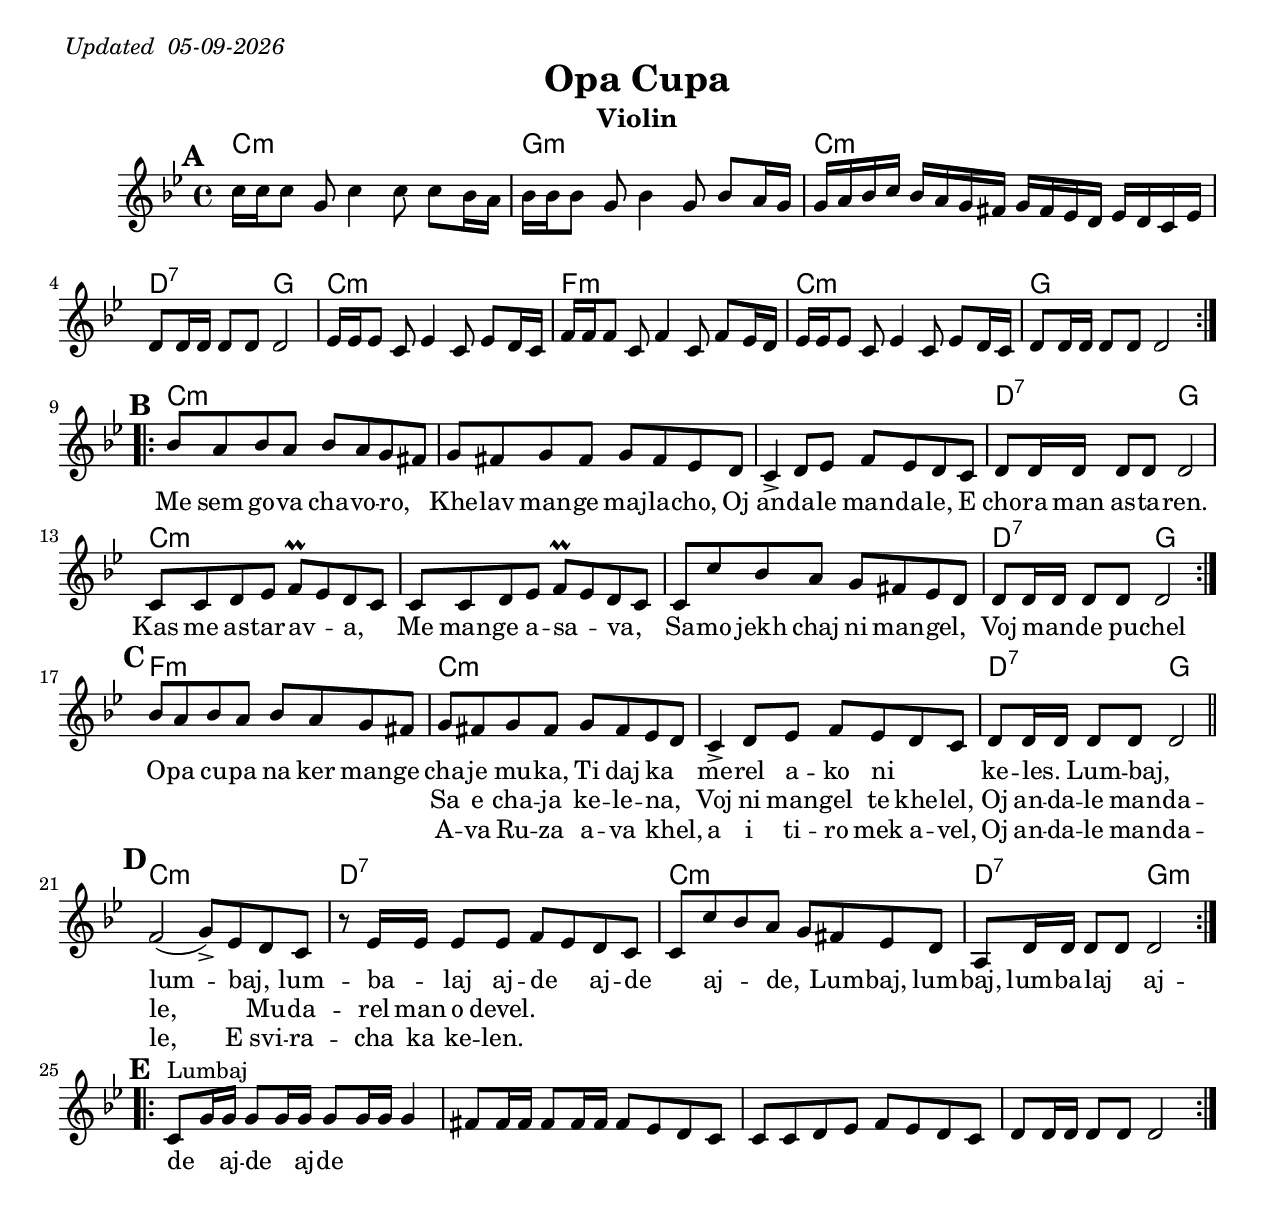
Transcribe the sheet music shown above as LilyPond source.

\version "2.18.0"
\include "english.ly"
\paper{
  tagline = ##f
  print-all-headers = ##t
  #(set-paper-size "letter")
}
date = #(strftime "%d-%m-%Y" (localtime (current-time)))

\markup{ \italic{ " Updated " \date  }  }
%\markup{Cm Gm Cm D7 G x2 ||Cm7 Gm Cm D7 G} x2



%#################################### Melody ########################
melody = \relative c'' {
  \clef treble
  \key g \minor
  \time 4/4
  \set Score.markFormatter = #format-mark-box-alphabet

  %\partial 16*3 a16 d f   %lead in notes
  \repeat volta 2{
  \mark \default
  c16  [c c8] g c4 c8 c [bf16 a]|
  bf16 [bf bf8] g bf4 g8  bf [a16 g]|
  g16 a bf c  bf a g fs g fs ef d ef d c ef|
  d8 d16 d d8 d d2|

  ef16[ef ef8] c8 ef4 c8 ef[d16 c ]|
  f16[f f8]    c8 f4  c8 f[ef16 d]|
  ef16[ef ef8] c8 ef4 c8 ef[d16 c ]|

  %d16 ef fs g   fs ef d c ef8 d c ef|
  d8 d16 d d8 d d2|
  }

  \break

  %\alternative { { }{ } }

 %\bar"||"
 \repeat volta 2{
   % first vocal
   \mark \default
  bf'8  a bf a bf a g fs|
  g8 fs g fs g fs ef d|
  c4-> d8 ef f ef d c
  d8 d16 d d8 d d2  % \bar"||"
  \break
  %Kas me
  c8 c d ef f\prall ef d  c|
  c8 c d ef f\prall ef d  c|
  c8 c' bf a g fs ef d|
  d8 d16 d d8 d d2|

 }
  \mark \default
  bf'8  a bf a bf a g fs|
  g8 fs g fs g fs ef d|
  c4-> d8 ef f ef d c
  d8 d16 d d8 d d2 \bar"||"
  \break

 \break
  \repeat volta 2{
    \mark \default
   % f2 r8 ef d c|
   % Opa Cupa
    f2 (g8->) ef d c
    r8 ef16 ef ef8 ef f ef d c|
    c8 c' bf a g fs ef d|
    a8 d16 d d8 d d2|
  }
  \repeat volta 2{
    \mark \default
    %Lumbaj
    c8 ^"Lumbaj" g'16 g g8 g16 g g8 g16 g g4|
    fs8 fs16 fs fs8 fs16 fs fs8 ef d c %fs8 fs16 fs16 fs4|
    c8 c d ef f ef d c |
    d8 d16 d d8 d d2|
  }

  % \alternative { { }{ } }

}
%################################# Lyrics #####################
\addlyrics{
  \repeat unfold 73{\skip 2}

  Me sem go -- va cha -- vo -- ro, _
  Khe -- lav man -- ge maj -- la -- cho,
  Oj an -- da -- le man -- da -- le,
  E cho -- ra man as -- ta -- ren.

  Kas me as -- tar -- av -- _ a, _
  Me man -- ge a -- sa -- _ va, _
  Sa -- mo jekh chaj ni man -- gel, _
  Voj man -- _ de pu -- chel

  O -- pa cu -- pa na ker man -- ge cha -- je mu -- ka,
  Ti daj ka _  me -- rel a -- ko ni _ _ ke -- les.  _

  Lum -- baj, _  lum -- baj, _ lum -- ba -- _ laj
  aj -- de _  aj -- de _ aj --  _ de, _

  Lum -- baj,  lum -- baj, lum -- ba -- laj _
  aj -- de _  aj -- de _ aj -- de

}
\addlyrics {
  \repeat unfold 140{\skip 2}
  Sa e cha -- ja ke -- le -- na, _
  Voj ni man -- gel te khe -- lel,
  Oj an -- da -- le man -- da -- le, _
  Mu -- da -- rel man o devel.

}

\addlyrics {
  \repeat unfold 140{\skip 2}
    A -- va Ru -- za a -- va khel, _
  a i ti -- ro mek a -- vel,
  Oj an -- da -- le man -- da -- le,
  E svi -- ra -- cha ka ke -- len.
}
%{
\addlyrics {
  \repeat unfold 81{\skip 2}
  Cha -- o maj o hu -- ta -- lo, _

  A -- va Ru -- za a -- va khel, _
  Pa i ti -- ro mek a -- vel, _
  Oj an -- da -- le man -- da -- le,
  E svi -- ra -- cha ka ke -- len.
}
%}
%################################# Chords #######################
harmonies = \chordmode {
  c1:m
  g1:m
  c1:m
  d2:7 g2
  c1:m

  f1:m
  c1:m
  %d1:7
  g1
  c1*3:m %10
  d2:7
  g2
  c1*3:m
  d2:7 g2  %16
  f1:m
  c1*2:m
  d2:7 g2
  c1:m %20
  d1:7
  c1:m  %dbl bar
  d2:7
  g2:m
}

\score {
  <<
    \new ChordNames {
      \set chordChanges = ##f
      \harmonies
    }
    \new Staff
    \melody
  >>
  \header{
    title= "Opa Cupa"
    subtitle=""
    composer= ""
    instrument = "Violin"
    arranger= ""
  }
  \midi{\tempo 4 = 120}
  \layout{indent = 1.0\cm}
}
%{
% more verses:
\markup{}
\markup {
  \fill-line {
    \hspace #0.1 % distance from left margin
    \column {
      \line { "1."
        \column {
          ""
        }
      }
      \hspace #0.2 % vertical distance between verses
      \line { "2."
        \column {
         ""
        }
      }
    }
    \hspace #0.1  % horiz. distance between columns
    \column {
      \line { "3."
        \column {
          ""
        }
      }
      \hspace #0.2 % distance between verses
      \line { "4."
        \column {
         ""
        }
      }
    }
    \hspace #0.1 % distance to right margin
  }
}

%}

%{
Me sem gova chavoro,
Khelav mange majlacho,
Oj andale mandale,
E chora man astaren.

Kas me astarava,
Me mange asava,
Samo jekh chaj ni mangel,
Voj mande puchel

O opa cupa na ker mange chaje muka,
Ti daj ka merel ako ni keles.

Lumbaj , lumbaj, lumbalaj ajde ajde ajde,
Lumbaj , lumbaj, lumbalaj ajde ajde ajde.

Sa e chaja kelena,
Voj ni mangel te khelel,
Oj andale mandale,
Mudarel man o devel.

Ava Ruza ava khel,
a i tiro mek avel,
Oj andale mandale,
E sviracha ka kelen.

O opa cupa na ker mange chaje muka,
Ti daj ka merel ako ni keles.

Lumbaj , lumbaj, lumbalaj ajde ajde ajde,
Lumbaj , lumbaj, lumbalaj ajde ajde ajde.

Chao maj o hutalo, I Ruza so ni kelel,
Oj andale mandale, an bobo ki astarel.

Ava Ruza ava khel,
Pa i tiro mek avel,
Oj andale mandale,
E sviracha ka kelen.

O opa cupa na ker mange chaje muka,
Ti daj ka merel ako ni keles.

Lumbaj , lumbaj, lumbalaj ajde ajde ajde,
Lumbaj , lumbaj, lumbalaj ajde ajde ajde.

Oh girl (translation)

I am a poor guy,
One of the best dancers,
The girls grab me to dance.

Whomever I grab is glad,
Only one girl doesn’t want to dance,
She runs away from me.

O girl, why are you making trouble for me?
May your mother die if you don’t dance!
Come on, come on, Come on!

All the girls are dancing,
But she is crying sadly,
In my heart a fire burns.
Come on, Rosa, come and dance,
Then you’ll get married.
Even the musicians are dancing.

Whomever I grab is glad,
Only one girl doesn’t want to dance,
She runs away from me.
%}
